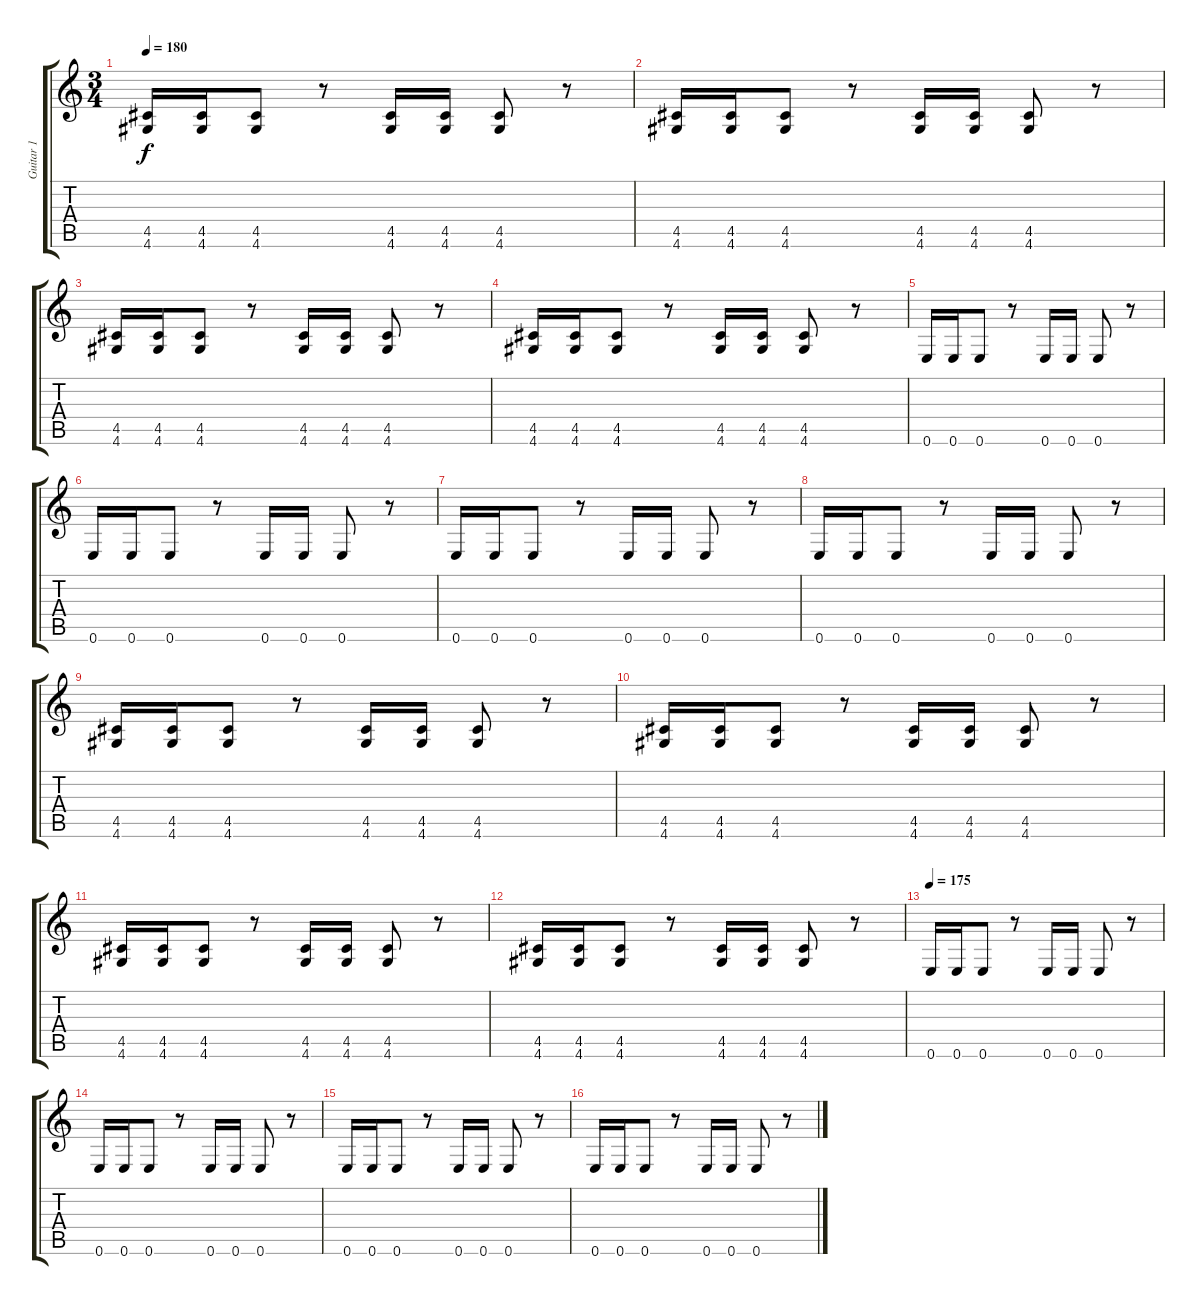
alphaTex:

\track ("Guitar 1" "Guitar 1") {instrument distortionguitar}
\staff {score tabs}
\tuning (E4 B3 G3 D3 A2 E2) {hide}
\ts (3 4)
\tempo 180
\clef g2
\ks c
(4.5 4.6).16{dy f} (4.5 4.6).16 (4.5 4.6).8 r.8 (4.5 4.6).16 (4.5 4.6).16 (4.5 4.6).8 r.8 |
(4.5 4.6).16 (4.5 4.6).16 (4.5 4.6).8 r.8 (4.5 4.6).16 (4.5 4.6).16 (4.5 4.6).8 r.8 |
(4.5 4.6).16 (4.5 4.6).16 (4.5 4.6).8 r.8 (4.5 4.6).16 (4.5 4.6).16 (4.5 4.6).8 r.8 |
(4.5 4.6).16 (4.5 4.6).16 (4.5 4.6).8 r.8 (4.5 4.6).16 (4.5 4.6).16 (4.5 4.6).8 r.8 |
0.6.16 0.6.16 0.6.8 r.8 0.6.16 0.6.16 0.6.8 r.8 |
0.6.16 0.6.16 0.6.8 r.8 0.6.16 0.6.16 0.6.8 r.8 |
0.6.16 0.6.16 0.6.8 r.8 0.6.16 0.6.16 0.6.8 r.8 |
0.6.16 0.6.16 0.6.8 r.8 0.6.16 0.6.16 0.6.8 r.8 |
(4.5 4.6).16 (4.5 4.6).16 (4.5 4.6).8 r.8 (4.5 4.6).16 (4.5 4.6).16 (4.5 4.6).8 r.8 |
(4.5 4.6).16 (4.5 4.6).16 (4.5 4.6).8 r.8 (4.5 4.6).16 (4.5 4.6).16 (4.5 4.6).8 r.8 |
(4.5 4.6).16 (4.5 4.6).16 (4.5 4.6).8 r.8 (4.5 4.6).16 (4.5 4.6).16 (4.5 4.6).8 r.8 |
(4.5 4.6).16 (4.5 4.6).16 (4.5 4.6).8 r.8 (4.5 4.6).16 (4.5 4.6).16 (4.5 4.6).8 r.8 |
\tempo 175
0.6.16 0.6.16 0.6.8 r.8 0.6.16 0.6.16 0.6.8 r.8 |
0.6.16 0.6.16 0.6.8 r.8 0.6.16 0.6.16 0.6.8 r.8 |
0.6.16 0.6.16 0.6.8 r.8 0.6.16 0.6.16 0.6.8 r.8 |
0.6.16 0.6.16 0.6.8 r.8 0.6.16 0.6.16 0.6.8 r.8
